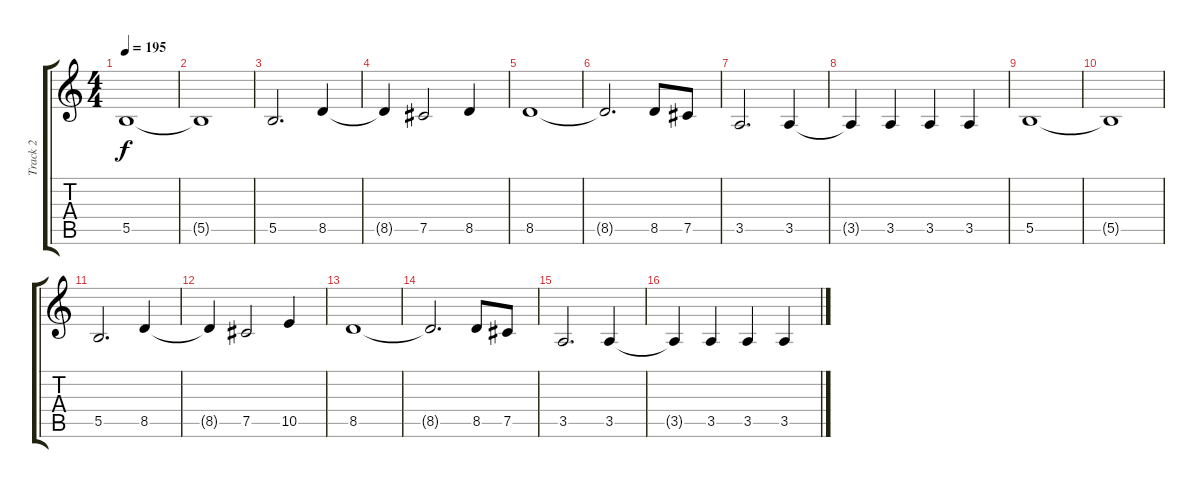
\track ("Track 2" "Track 2") {instrument distortionguitar}
\staff {score tabs}
\tuning (Db4 Ab3 E3 B2 Gb2 B1) {hide}
\ts (4 4)
\tempo 195
\clef g2
\ks c
5.5.1{dy f instrument distortionguitar} |
5.5{t}.1 |
5.5.2{d} 8.5.4 |
8.5{t}.4 7.5.2 8.5.4 |
8.5.1 |
8.5{t}.2{d} 8.5.8 7.5.8 |
3.5.2{d} 3.5.4 |
3.5{t}.4 3.5.4 3.5.4 3.5.4 |
5.5.1 |
5.5{t}.1 |
5.5.2{d} 8.5.4 |
8.5{t}.4 7.5.2 10.5.4 |
8.5.1 |
8.5{t}.2{d} 8.5.8 7.5.8 |
3.5.2{d} 3.5.4 |
3.5{t}.4 3.5.4 3.5.4 3.5.4
